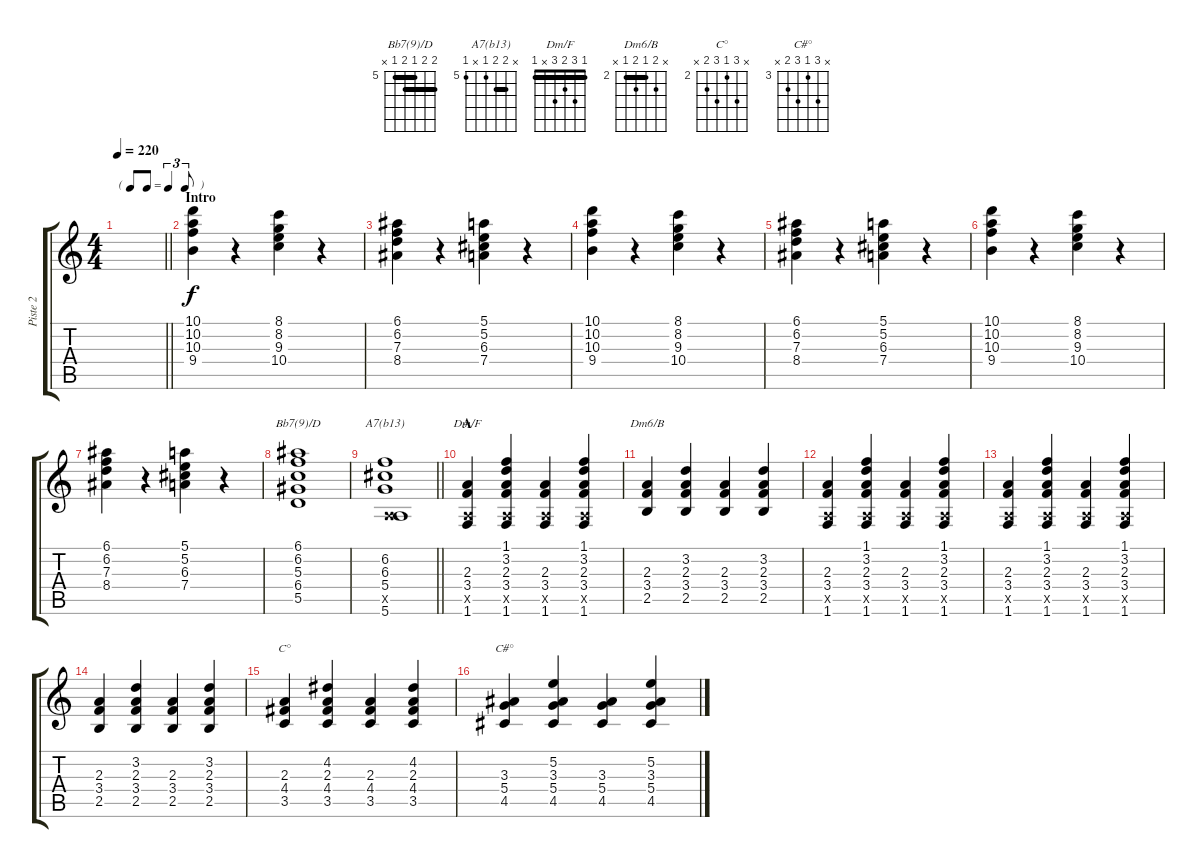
\track ("Piste 2" "Piste 2") {instrument acousticguitarnylon}
\staff {score tabs}
\tuning (E4 B3 G3 D3 A2 E2) {hide}
\chord ("Bb7(9)/D" 6 6 5 6 5 x) {firstfret 5 barre (5 6)}
\chord ("A7(b13)" x 6 6 5 x 5) {firstfret 5 barre 6}
\chord ("Dm/F" 1 3 2 3 x 1) {barre 1}
\chord ("Dm6/B" x 3 2 3 2 x) {firstfret 2 barre 2}
\chord ("C°" x 4 2 4 3 x) {firstfret 2}
\chord ("C#°" x 5 3 5 4 x) {firstfret 3}
\ts (4 4)
\tf triplet8th
\tempo 220
\clef g2
\barLineRight lightlight
\ks c
|
\section ("" "Intro")
(10.1 10.2 10.3 9.4).4 r.4 (8.1 8.2 9.3 10.4).4 r.4 |
(6.1 6.2 7.3 8.4).4 r.4 (5.1 5.2 6.3 7.4).4 r.4 |
(10.1 10.2 10.3 9.4).4 r.4 (8.1 8.2 9.3 10.4).4 r.4 |
(6.1 6.2 7.3 8.4).4 r.4 (5.1 5.2 6.3 7.4).4 r.4 |
(10.1 10.2 10.3 9.4).4 r.4 (8.1 8.2 9.3 10.4).4 r.4 |
(6.1 6.2 7.3 8.4).4 r.4 (5.1 5.2 6.3 7.4).4 r.4 |
(6.1 6.2 5.3 6.4 5.5).1{ch "Bb7(9)/D"} |
\barLineRight lightlight
(6.2 6.3 5.4 0.5{x} 5.6).1{ch "A7(b13)"} |
\section ("" "A")
(2.3 3.4 0.5{x} 1.6).4{ch "Dm/F"} (1.1 3.2 2.3 3.4 0.5{x} 1.6).4 (2.3 3.4 0.5{x} 1.6).4 (1.1 3.2 2.3 3.4 0.5{x} 1.6).4 |
(2.3 3.4 2.5).4{ch "Dm6/B"} (3.2 2.3 3.4 2.5).4 (2.3 3.4 2.5).4 (3.2 2.3 3.4 2.5).4 |
(2.3 3.4 0.5{x} 1.6).4 (1.1 3.2 2.3 3.4 0.5{x} 1.6).4 (2.3 3.4 0.5{x} 1.6).4 (1.1 3.2 2.3 3.4 0.5{x} 1.6).4 |
(2.3 3.4 0.5{x} 1.6).4 (1.1 3.2 2.3 3.4 0.5{x} 1.6).4 (2.3 3.4 0.5{x} 1.6).4 (1.1 3.2 2.3 3.4 0.5{x} 1.6).4 |
(2.3 3.4 2.5).4 (3.2 2.3 3.4 2.5).4 (2.3 3.4 2.5).4 (3.2 2.3 3.4 2.5).4 |
(2.3 4.4 3.5).4{ch "C°"} (4.2 2.3 4.4 3.5).4 (2.3 4.4 3.5).4 (4.2 2.3 4.4 3.5).4 |
(3.3 5.4 4.5).4{ch "C#°"} (5.2 3.3 5.4 4.5).4 (3.3 5.4 4.5).4 (5.2 3.3 5.4 4.5).4
